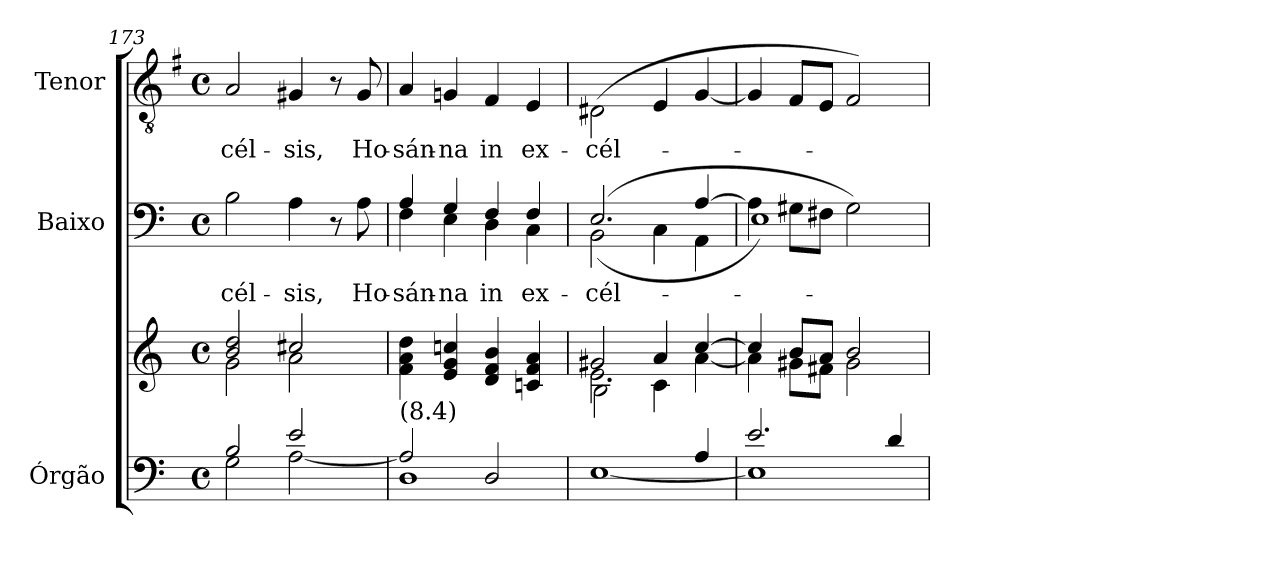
**kern	**kern	**kern	**text	**kern	**text
*part3	*part3	*part2	*part2	*part1	*part1
*staff4	*staff3	*staff2	*staff2	*staff1	*staff1
*I"Órgão	*	*I"Baixo	*	*I"Tenor	*
*I'Órg.	*	*	*	*I'Tr.	*
!!LO:PB:g=z
*clefF4	*clefG2	*clefF4	*	*clefGv2	*
*	*	*	*	*ITrd4c7	*
*k[]	*k[]	*k[]	*	*k[]	*
*C:	*C:	*C:	*	*C:	*
*M4/4	*M4/4	*M4/4	*	*M4/4	*
*met(c)	*met(c)	*met(c)	*	*met(c)	*
=173	=173	=173	=173	=173	=173
*^	*^	*	*	*	*
!	!	!	!	!	!LO:LY:b:color=#000000	!	!
!	!	!	!	!	!	!	!LO:LY:b:color=#000000
2Bi/	2Gi\	2bi/ 2ddi	2gi\	2Bi\	-cél-	2Di/	-cél-
!	!	!	!	!	!LO:LY:b:color=#000000	!	!
!	!	!	!	!	!	!	!LO:LY:b:color=#000000
2ei/	[<2Ai\	2cc#Xi/	2ai\	4Ai\	-sis,	4C#Xi/	-sis,
.	.	.	.	8r	.	8r	.
!	!	!	!	!	!LO:LY:b:color=#000000	!	!
!	!	!	!	!	!	!	!LO:LY:b:color=#000000
.	.	.	.	8Ai\	Ho-	8C#i/	Ho-
*	*	*v	*v	*	*	*	*
=174	=174	=174	=174	=174	=174	=174
!	!	!	!	!LO:LY:b:color=#000000	!	!
*	*	*	*^	*	*	*
*	*	*	*v	*v	*	*	*
*	*	*MM60	*	*	*MM60	*
*	*	*	*^	*	*	*
!LO:TX:a:t=(8.4)	!	!	!	!	!	!	!
!	!	!	!	!	!	!	!LO:LY:b:color=#000000
2Ai/]	1Di	4fi\ 4ai 4ddi	4Ai/	4Fi\	-sán-	4Di/	-sán-
!	!	!	!	!	!LO:LY:b:color=#000000	!	!
!	!	!	!	!	!	!	!LO:LY:b:color=#000000
.	.	4ei/ 4gi 4ccni	4Gi/	4Ei\	-na	4Cni/	-na
!	!	!	!	!	!LO:LY:b:color=#000000	!	!
!	!	!	!	!	!	!	!LO:LY:b:color=#000000
2Di/	.	4di/ 4fi 4bi	4Fi/	4Di\	in	4BBi/	in
!	!	!	!	!	!LO:LY:b:color=#000000	!	!
!	!	!	!	!	!	!	!LO:LY:b:color=#000000
.	.	4cni/ 4fi 4ai	4Fi/	4Ci\	ex-	4AAi/	ex-
=175	=175	=175	=175	=175	=175	=175	=175
*	*	*^	*	*	*	*	*
*	*	*	*^	*	*	*	*	*
!	!	!	!	!	!	!	!LO:LY:b:color=#000000	!	!
!	!	!	!	!	!	!	!	!	!LO:LY:b:color=#000000
2.ryy	[<1Ei	2g#Xi/	2.ei\	2Bi\	(2.Ei/	(2BBi\	-cél-	(2GG#Xi\	-cél-
.	.	4ai/	.	4ci\	.	4Ci\	.	4AAi/	.
4Ai/	.	[>4cci/	[<4ai\	4ryy	[>4Ai/	4AAi\	.	[<4Ci/	.
*	*	*	*v	*v	*	*	*	*	*
=176	=176	=176	=176	=176	=176	=176	=176	=176
2.ei/	1Ei]	4cci/]	4ai\]	4Ai\]	1Ei)	.	4Ci/]	.
.	.	8bi/L	8g#Xi\L	8G#Xi\L	.	.	8BBi/L	.
.	.	8ai/J	8f#Xi\J	8F#Xi\J	.	.	8AAi/J	.
.	.	2bi/	2g#i\	2G#i\)	.	.	2BBi/)	.
4di/	.	.	.	.	.	.	.	.
*v	*v	*	*	*v	*v	*	*	*
*	*v	*v	*	*	*	*
=	=	=	=	=	=
*-	*-	*-	*-	*-	*-
